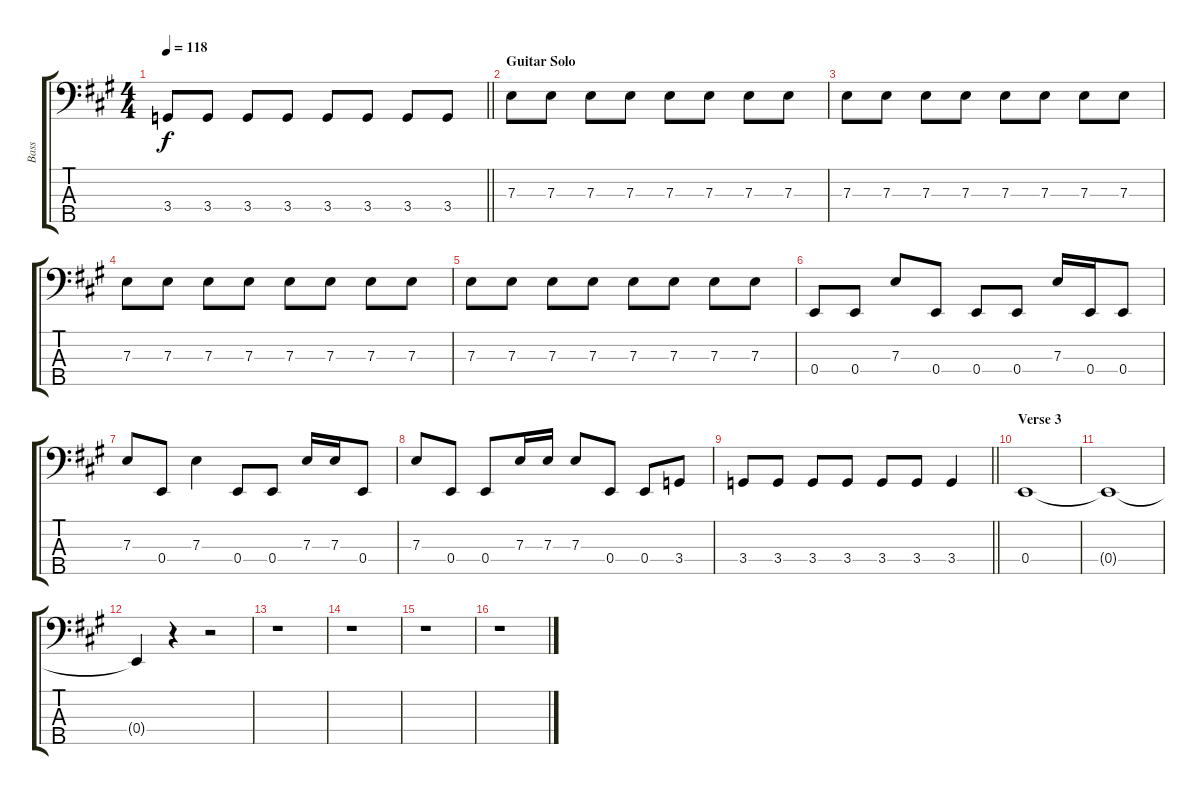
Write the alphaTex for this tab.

\track ("Bass" "Bass") {instrument electricbassfinger}
\staff {score tabs}
\tuning (G2 D2 A1 E1 B0) {hide}
\ts (4 4)
\tempo 118
\clef f4
\barLineRight lightlight
\ks a
3.4.8{dy f} 3.4.8 3.4.8 3.4.8 3.4.8 3.4.8 3.4.8 3.4.8 |
\section ("" "Guitar Solo")
7.3.8 7.3.8 7.3.8 7.3.8 7.3.8 7.3.8 7.3.8 7.3.8 |
7.3.8 7.3.8 7.3.8 7.3.8 7.3.8 7.3.8 7.3.8 7.3.8 |
7.3.8 7.3.8 7.3.8 7.3.8 7.3.8 7.3.8 7.3.8 7.3.8 |
7.3.8 7.3.8 7.3.8 7.3.8 7.3.8 7.3.8 7.3.8 7.3.8 |
0.4.8 0.4.8 7.3.8 0.4.8 0.4.8 0.4.8 7.3.16 0.4.16 0.4.8 |
7.3.8 0.4.8 7.3.4 0.4.8 0.4.8 7.3.16 7.3.16 0.4.8 |
7.3.8 0.4.8 0.4.8 7.3.16 7.3.16 7.3.8 0.4.8 0.4.8 3.4.8 |
\barLineRight lightlight
3.4.8 3.4.8 3.4.8 3.4.8 3.4.8 3.4.8 3.4.4 |
\section ("" "Verse 3")
0.4.1 |
0.4{t}.1 |
0.4{t}.4 r.4 r.2 |
r.1 |
r.1 |
r.1 |
r.1
